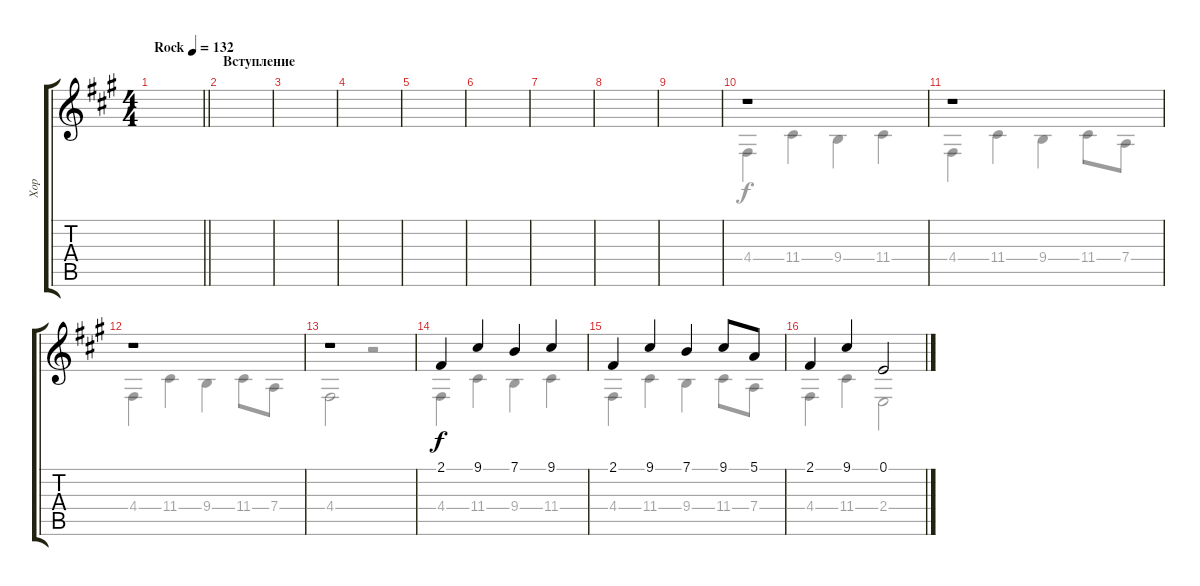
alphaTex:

\track ("Хор" "Хор") {instrument choiraahs}
\staff {score tabs}
\tuning (E4 B3 G3 D3 A2 E2) {hide}
\voice
\ts (4 4)
\tempo (132 "Rock")
\clef g2
\barLineRight lightlight
\ks a
|
\section ("" "Вступление")
|
|
|
|
|
|
|
|
r.1 |
r.1 |
r.1 |
r.1 |
2.1.4 9.1.4 7.1.4 9.1.4 |
2.1.4 9.1.4 7.1.4 9.1.8 5.1.8 |
2.1.4 9.1.4 0.1.2
\voice
\clef g2
\ottava regular
\simile none
\barLineRight lightlight
\ks a
|
|
|
|
|
|
|
|
|
4.4.4 11.4.4 9.4.4 11.4.4 |
4.4.4 11.4.4 9.4.4 11.4.8 7.4.8 |
4.4.4 11.4.4 9.4.4 11.4.8 7.4.8 |
4.4.2 r.2 |
4.4.4 11.4.4 9.4.4 11.4.4 |
4.4.4 11.4.4 9.4.4 11.4.8 7.4.8 |
4.4.4 11.4.4 2.4.2
